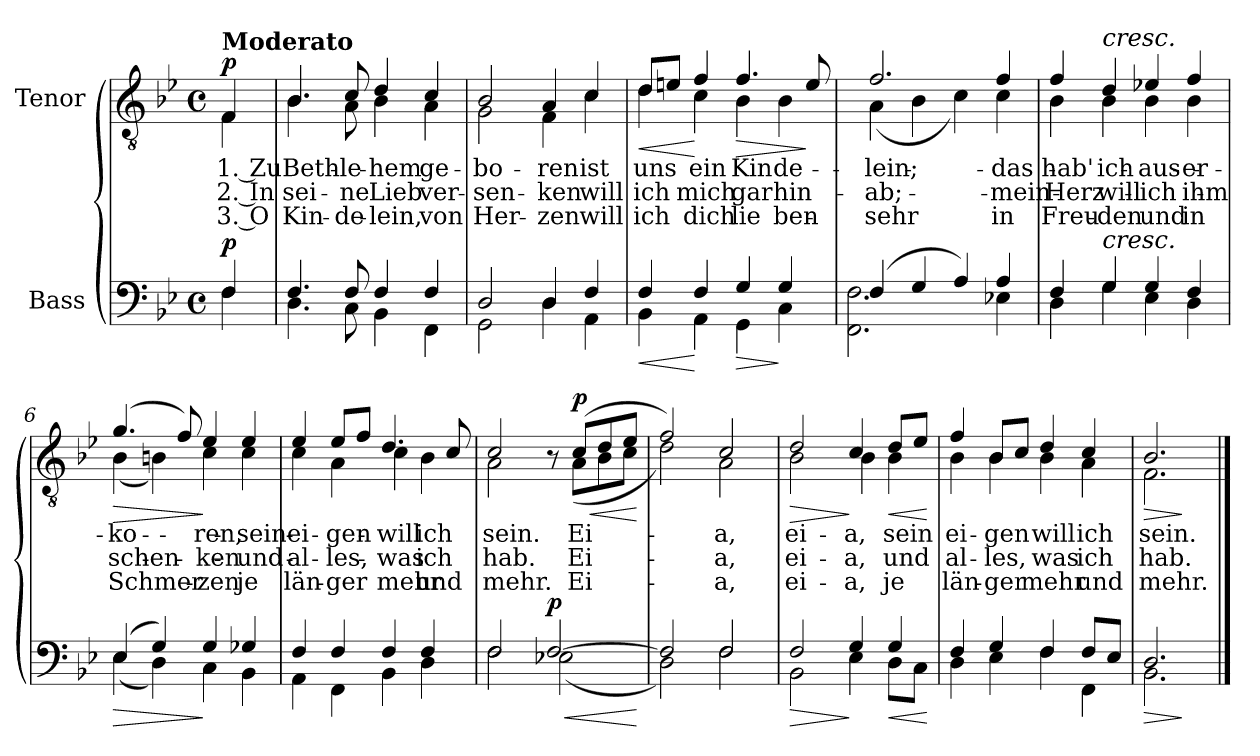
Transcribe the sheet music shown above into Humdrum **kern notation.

**kern	**dynam	**kern	**text	**text	**text	**dynam
*part2	*part2	*part1	*part1	*part1	*part1	*part1
*staff2	*staff2	*staff1	*staff1	*staff1	*staff1	*staff1
*I"Bass	*	*I"Tenor	*	*	*	*
*clefF4	*	*clefGv2	*	*	*	*
*k[b-e-]	*	*k[b-e-]	*	*	*	*
*M4/4	*	*M4/4	*	*	*	*
*met(c)	*	*met(c)	*	*	*	*
=	=	=	=	=	=	=
*^	*	*^	*	*	*	*
!	!	!	!LO:TX:a:B:t=Moderato	!	!	!	!	!
!	!	!LO:DY:a	!	!	!LO:LY:b	!LO:LY:b	!LO:LY:b	!LO:DY:a
4F/	4F\	p	4F/	4F\	1. Zu	2. In	3. O	p
=1	=1	=1	=1	=1	=1	=1	=1	=1
!	!	!	!	!	!LO:LY:b	!LO:LY:b	!LO:LY:b	!
4.F/	4.D\	.	4.B-/	4.B-\	Beth-	sei-	Kin-	.
!	!	!	!	!	!LO:LY:b	!LO:LY:b	!LO:LY:b	!
8F/	8C\	.	8c/	8A\	-le-	-ne	-de-	.
!	!	!	!	!	!LO:LY:b	!LO:LY:b	!LO:LY:b	!
4F/	4BB-\	.	4d/	4B-\	-hem	Lieb	-lein,	.
!	!	!	!	!	!LO:LY:b	!LO:LY:b	!LO:LY:b	!
4F/	4FF\	.	4c/	4A\	ge-	ver-	von	.
=2	=2	=2	=2	=2	=2	=2	=2	=2
!	!	!	!	!	!LO:LY:b	!LO:LY:b	!LO:LY:b	!
2D/	2GG\	.	2B-/	2G\	-bo-	-sen-	Her-	.
!	!	!	!	!	!LO:LY:b	!LO:LY:b	!LO:LY:b	!
4D/	4D\	.	4A/	4F\	-ren	-ken	-zen	.
!	!	!	!	!	!LO:LY:b	!LO:LY:b	!LO:LY:b	!
4F/	4AA\	.	4c/	4c\	ist	will	will	.
=3	=3	=3	=3	=3	=3	=3	=3	=3
!	!	!LO:HP:b	!	!	!LO:LY:b	!LO:LY:b	!LO:LY:b	!LO:HP:b
4F/	4BB-\	<	8d/L	4d\	uns	ich	ich	<
.	.	.	8en/J	.	.	.	.	.
!	!	!	!	!	!LO:LY:b	!LO:LY:b	!LO:LY:b	!
4F/	4AA\	[	4f/	4c\	ein	mich	dich	[
!	!	!LO:HP:b	!	!	!LO:LY:b	!LO:LY:b	!LO:LY:b	!LO:HP:b
4G/	4GG\	>	4.f/	4B-\	Kin-	gar	lie-	>
!	!	!	!	!	!LO:LY:b	!LO:LY:b	!LO:LY:b	!
4G/	4C\	]	.	4B-\	-de-	hin-	-ben	.
.	.	.	8e/	.	.	.	.	]
!!LO:LB:g=z	!!
=4	=4	=4	=4	=4	=4	=4	=4	=4
!	!	!	!	!	!LO:LY:b	!LO:LY:b	!LO:LY:b	!
(4F/	2.FF\ 2.F\	.	2.f/	(4A\	-lein;	-ab;	sehr	.
4G/	.	.	.	4B-\	.	.	.	.
4A/)	.	.	.	4c\)	.	.	.	.
!	!	!	!	!	!LO:LY:b	!LO:LY:b	!LO:LY:b	!
4A/	4E-X\	.	4f/	4c\	das	mein	in	.
=5	=5	=5	=5	=5	=5	=5	=5	=5
!	!	!	!	!	!LO:LY:b	!LO:LY:b	!LO:LY:b	!
4F/	4D\	.	4f/	4B-\	hab'	Herz	Freu-	.
!	!	!	!LO:TX:a:i:t=cresc.	!	!	!	!	!
!LO:TX:a:i:t=cresc.	!	!	!	!	!	!	!	!
!	!	!	!	!	!LO:LY:b	!LO:LY:b	!LO:LY:b	!
4G/	4G\	.	4d/	4B-\	ich	will	-den	.
!	!	!	!	!	!LO:LY:b	!LO:LY:b	!LO:LY:b	!
4G/	4E-\	.	4e-X/	4B-\	aus-	ich	und	.
!	!	!	!	!	!LO:LY:b	!LO:LY:b	!LO:LY:b	!
4F/	4D\	.	4f/	4B-\	-er-	ihm	in	.
=6	=6	=6	=6	=6	=6	=6	=6	=6
!	!	!LO:HP:b	!	!	!LO:LY:b	!LO:LY:b	!LO:LY:b	!LO:HP:b
(4E-/	(4E-\	>	(4.g/	(4B-\	-ko-	schen-	Schmer-	>
4G/)	4D\)	.	.	4Bn\)	.	.	.	.
.	.	.	8f/)	.	.	.	.	.
!	!	!	!	!	!LO:LY:b	!LO:LY:b	!LO:LY:b	!
4G/	4C\	]	4e-/	4c\	-ren,	-ken	-zen	]
!	!	!	!	!	!LO:LY:b	!LO:LY:b	!LO:LY:b	!
4G-X/	4BB-\	.	4e-/	4c\	sein	und	je	.
=7	=7	=7	=7	=7	=7	=7	=7	=7
!	!	!	!	!	!LO:LY:b	!LO:LY:b	!LO:LY:b	!
4F/	4AA\	.	4e-/	4c\	ei-	al-	län-	.
!	!	!	!	!	!LO:LY:b	!LO:LY:b	!LO:LY:b	!
4F/	4FF\	.	8e-/L	4A\	-gen	-les,	-ger	.
.	.	.	8f/J	.	.	.	.	.
!	!	!	!	!	!LO:LY:b	!LO:LY:b	!LO:LY:b	!
4F/	4BB-\	.	4.d/	4c\	will	was	mehr	.
!	!	!	!	!	!LO:LY:b	!LO:LY:b	!LO:LY:b	!
4F/	4D\	.	.	4B-\	ich	ich	und	.
.	.	.	8c/	.	.	.	.	.
!!LO:LB:g=z	!!
=8	=8	=8	=8	=8	=8	=8	=8	=8
!	!	!	!	!	!LO:LY:b	!LO:LY:b	!LO:LY:b	!
2F/	2F\	.	2c/	2A\	sein.	hab.	mehr.	.
!	!	!LO:HP:b	!	!	!	!	!	!
!	!	!LO:DY:n=1:a	!	!	!	!	!	!
[2F/	(2E-X\	< p	8r	8ryy	.	.	.	.
!	!	!	!	!	!LO:LY:b	!LO:LY:b	!LO:LY:b	!LO:HP:b
!	!	!	!	!	!	!	!	!LO:DY:n=1:a
.	.	.	(8c/L	(8A\L	Ei-	Ei-	Ei-	< p
.	.	.	8d/	8B-\	.	.	.	.
.	.	.	8e-/J	8c\J	.	.	.	.
*v	*v	*	*	*	*	*	*	*
*	*	*v	*v	*	*	*	*
.	[	.	.	.	.	[
=9	=9	=9	=9	=9	=9	=9
*^	*	*^	*	*	*	*
2F/]	2D\)	.	2f/)	2d\)	.	.	.	.
!	!	!	!	!	!LO:LY:b	!LO:LY:b	!LO:LY:b	!
2F/	2F\	.	2c/	2A\	-a,	-a,	-a,	.
=10	=10	=10	=10	=10	=10	=10	=10	=10
!	!	!LO:HP:b	!	!	!LO:LY:b	!LO:LY:b	!LO:LY:b	!LO:HP:b
2F/	2BB-\	>	2d/	2B-\	ei-	ei-	ei-	>
!	!	!	!	!	!LO:LY:b	!LO:LY:b	!LO:LY:b	!
4G/	4E-\	]	4c/	4B-\	-a,	-a,	-a,	]
!	!	!LO:HP:b	!	!	!LO:LY:b	!LO:LY:b	!LO:LY:b	!LO:HP:b
4G/	8D\L	<	8d/L	4B-\	sein	und	je	<
.	8C\J	.	8e-/J	.	.	.	.	.
*v	*v	*	*	*	*	*	*	*
*	*	*v	*v	*	*	*	*
.	[	.	.	.	.	[
=11	=11	=11	=11	=11	=11	=11
*^	*	*^	*	*	*	*
!	!	!	!	!	!LO:LY:b	!LO:LY:b	!LO:LY:b	!
4F/	4D\	.	4f/	4B-\	ei-	al-	län-	.
!	!	!	!	!	!LO:LY:b	!LO:LY:b	!LO:LY:b	!
4G/	4E-\	.	8B-/L	4B-\	-gen	-les,	-ger	.
.	.	.	8c/J	.	.	.	.	.
!	!	!	!	!	!LO:LY:b	!LO:LY:b	!LO:LY:b	!
4F/	4F\	.	4d/	4B-\	will	was	mehr	.
!	!	!	!	!	!LO:LY:b	!LO:LY:b	!LO:LY:b	!
8F/L	4FF\	.	4c/	4A\	ich	ich	und	.
8E-/J	.	.	.	.	.	.	.	.
=12	=12	=12	=12	=12	=12	=12	=12	=12
!	!	!LO:HP:b	!	!	!LO:LY:b	!LO:LY:b	!LO:LY:b	!LO:HP:b
2.D/	2.BB-\	>	2.B-/	2.F\	sein.	hab.	mehr.	>
*v	*v	*	*	*	*	*	*	*
*	*	*v	*v	*	*	*	*
.	]	.	.	.	.	]
==	==	==	==	==	==	==
*-	*-	*-	*-	*-	*-	*-
